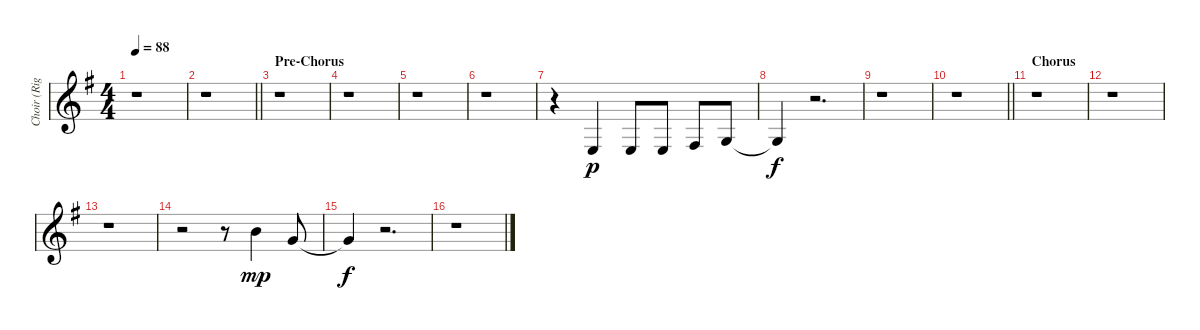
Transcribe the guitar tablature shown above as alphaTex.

\track ("Choir (Right)" "Choir (Rig") {instrument oboe}
\staff {score}
\tuning (E4 B3 G3 D3 A2 E2) {hide}
\ts (4 4)
\tempo 88
\clef g2
\ks eminor
r.1{dy f} |
\barLineRight lightlight
r.1 |
\section ("" "Pre-Chorus")
r.1 |
r.1 |
r.1 |
r.1 |
r.4 2.4.4{dy p} 2.4.8 2.4.8 4.4.8 0.3.8 |
0.3{t}.4{dy f} r.2{d} |
r.1 |
\barLineRight lightlight
r.1 |
\section ("" "Chorus")
r.1 |
r.1 |
r.1 |
r.2 r.8 7.1.4{dy mp} 8.2.8 |
8.2{t}.4{dy f} r.2{d} |
r.1
